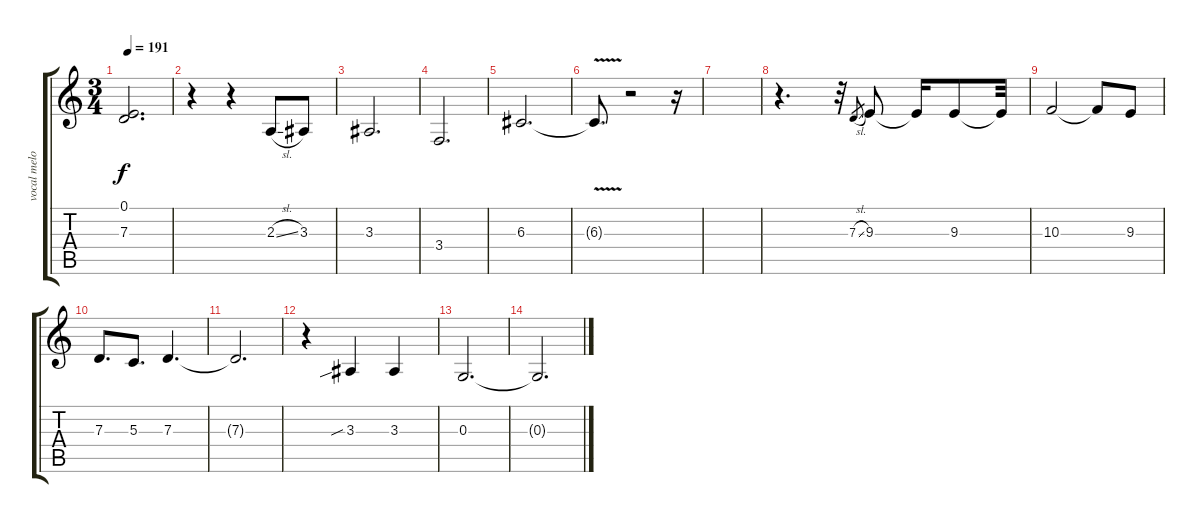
\track ("vocal melody" "vocal melo") {instrument violin}
\staff {score tabs}
\tuning (E4 B3 G3 D3 A2 E2) {hide}
\ts (3 4)
\tempo 191
\clef g2
\ks c
(0.1{t} 7.3{t}).2{d dy f} |
r.4 r.4 2.3{sl}.8 3.3.8 |
3.3.2{d} |
3.4.2{d} |
6.3.2{d} |
6.3{v t}.8{d} r.2 r.16 |
|
r.4{d} r.32 7.3{sl}.8{gr} 9.3.8 9.3{t}.16 9.3.8 9.3{t}.32 |
10.3.2 10.3{t}.8 9.3.8 |
7.3.8{d} 5.3.8{d} 7.3.4{d} |
7.3{t}.2{d} |
r.4 3.3{sib}.4 3.3.4 |
0.3.2{d} |
0.3{t}.2{d}
